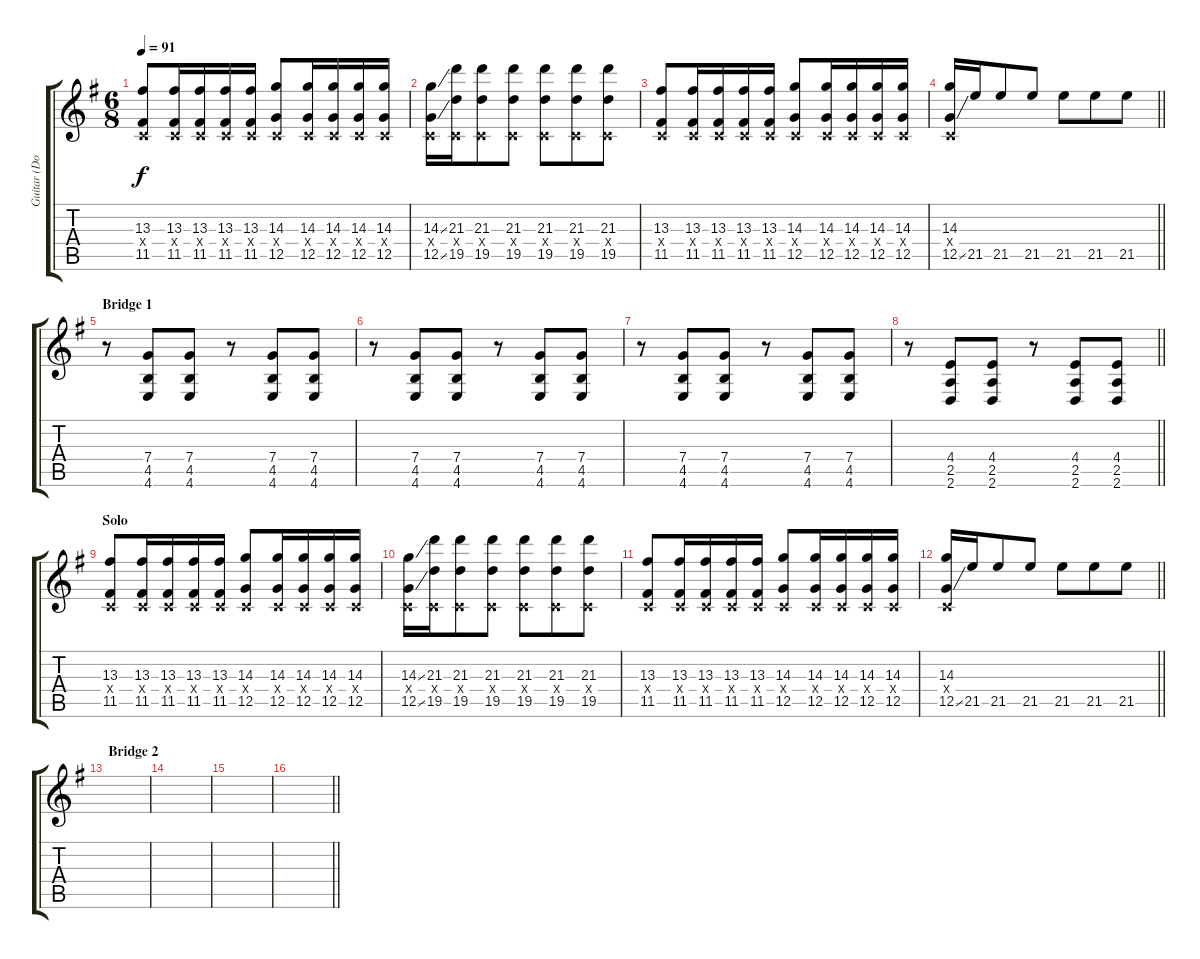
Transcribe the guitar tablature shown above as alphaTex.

\track ("Guitar (Doubled For Volume)" "Guitar (Do") {instrument overdrivenguitar}
\staff {score tabs}
\tuning (D4 A3 F3 C3 G2 C2) {hide}
\ts (6 8)
\tempo 91
\clef g2
\ks eminor
(13.3 0.4{x} 11.5).8{dy f} (13.3 0.4{x} 11.5).16 (13.3 0.4{x} 11.5).16 (13.3 0.4{x} 11.5).16 (13.3 0.4{x} 11.5).16 (14.3 0.4{x} 12.5).8 (14.3 0.4{x} 12.5).16 (14.3 0.4{x} 12.5).16 (14.3 0.4{x} 12.5).16 (14.3 0.4{x} 12.5).16 |
(14.3{ss} 0.4{x} 12.5{ss}).16 (21.3 0.4{x} 19.5).16 (21.3 0.4{x} 19.5).8 (21.3 0.4{x} 19.5).8 (21.3 0.4{x} 19.5).8 (21.3 0.4{x} 19.5).8 (21.3 0.4{x} 19.5).8 |
(13.3 0.4{x} 11.5).8 (13.3 0.4{x} 11.5).16 (13.3 0.4{x} 11.5).16 (13.3 0.4{x} 11.5).16 (13.3 0.4{x} 11.5).16 (14.3 0.4{x} 12.5).8 (14.3 0.4{x} 12.5).16 (14.3 0.4{x} 12.5).16 (14.3 0.4{x} 12.5).16 (14.3 0.4{x} 12.5).16 |
\barLineRight lightlight
(14.3 0.4{x} 12.5{ss}).16 21.5.16 21.5.8 21.5.8 21.5.8 21.5.8 21.5.8 |
\section ("" "Bridge 1")
r.8 (7.4 4.5 4.6).8 (7.4 4.5 4.6).8 r.8 (7.4 4.5 4.6).8 (7.4 4.5 4.6).8 |
r.8 (7.4 4.5 4.6).8 (7.4 4.5 4.6).8 r.8 (7.4 4.5 4.6).8 (7.4 4.5 4.6).8 |
r.8 (7.4 4.5 4.6).8 (7.4 4.5 4.6).8 r.8 (7.4 4.5 4.6).8 (7.4 4.5 4.6).8 |
\barLineRight lightlight
r.8 (4.4 2.5 2.6).8 (4.4 2.5 2.6).8 r.8 (4.4 2.5 2.6).8 (4.4 2.5 2.6).8 |
\section ("" "Solo")
(13.3 0.4{x} 11.5).8 (13.3 0.4{x} 11.5).16 (13.3 0.4{x} 11.5).16 (13.3 0.4{x} 11.5).16 (13.3 0.4{x} 11.5).16 (14.3 0.4{x} 12.5).8 (14.3 0.4{x} 12.5).16 (14.3 0.4{x} 12.5).16 (14.3 0.4{x} 12.5).16 (14.3 0.4{x} 12.5).16 |
(14.3{ss} 0.4{x} 12.5{ss}).16 (21.3 0.4{x} 19.5).16 (21.3 0.4{x} 19.5).8 (21.3 0.4{x} 19.5).8 (21.3 0.4{x} 19.5).8 (21.3 0.4{x} 19.5).8 (21.3 0.4{x} 19.5).8 |
(13.3 0.4{x} 11.5).8 (13.3 0.4{x} 11.5).16 (13.3 0.4{x} 11.5).16 (13.3 0.4{x} 11.5).16 (13.3 0.4{x} 11.5).16 (14.3 0.4{x} 12.5).8 (14.3 0.4{x} 12.5).16 (14.3 0.4{x} 12.5).16 (14.3 0.4{x} 12.5).16 (14.3 0.4{x} 12.5).16 |
\barLineRight lightlight
(14.3 0.4{x} 12.5{ss}).16 21.5.16 21.5.8 21.5.8 21.5.8 21.5.8 21.5.8 |
\section ("" "Bridge 2")
|
|
|
\barLineRight lightlight
